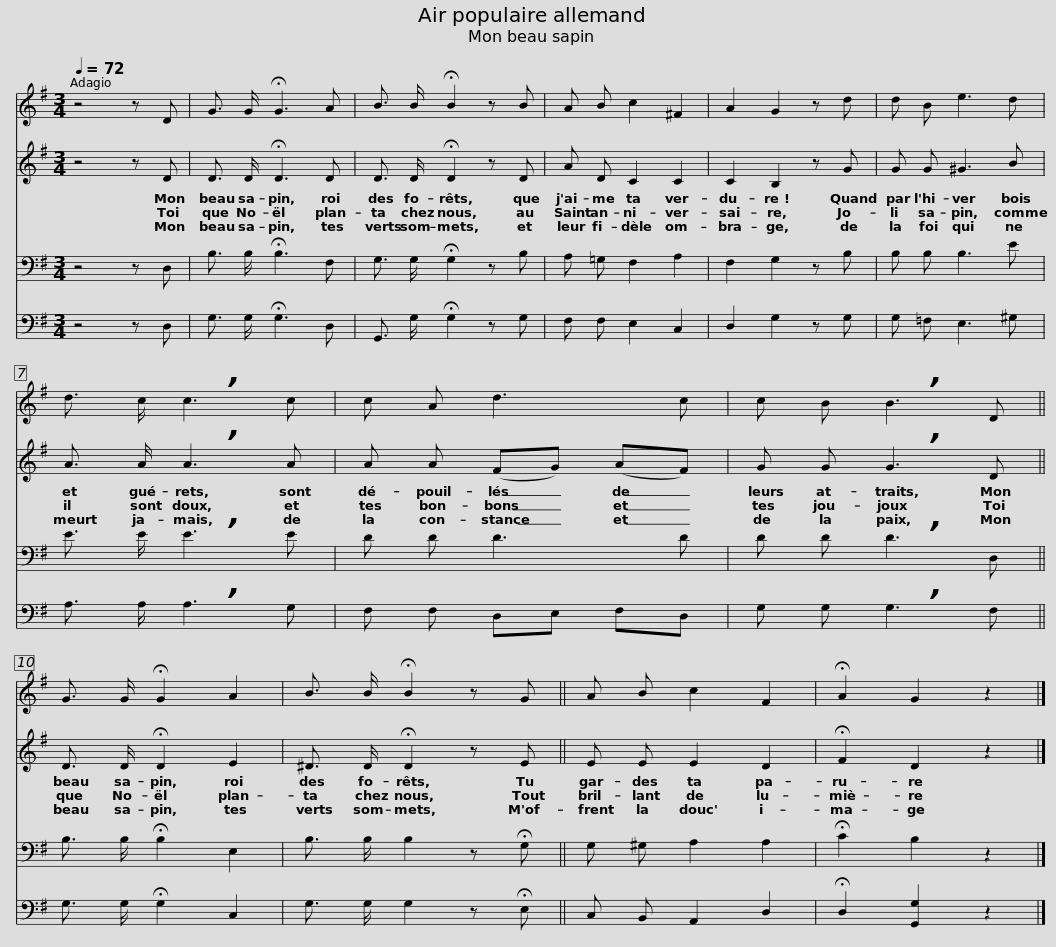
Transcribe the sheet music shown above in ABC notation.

X:1
%%score 1 2 3 4
L:1/8
Q:1/4=72
M:3/4
I:linebreak $
K:G
V:1 treble
V:2 treble
V:3 bass
V:4 bass
V:1
 z4 z D | G3/2 G/ !fermata!G3 A | B3/2 B/ !fermata!B2 z B | A B c2 ^F2 | A2 G2 z d |$ %5
 d B e3 d | d3/2 c/ !breath!c3 c | c A d3 c | c B !breath!B3 D ||$ G3/2 G/ !fermata!G2 A2 | %10
 B3/2 B/ !fermata!B2 z G || A B c2 F2 | !fermata!A2 G2 z2 |] %13
V:2
 z4 z D | D3/2 D/ !fermata!D3 D | D3/2 D/ !fermata!D2 z D | A D C2 C2 | C2 B,2 z G |$ %5
 G G ^G3 B | A3/2 A/ !breath!A3 A | A A (FG) (AF) | G G !breath!G3 D ||$ D3/2 D/ !fermata!D2 E2 | %10
 ^D3/2 D/ !fermata!D2 z E || E E E2 D2 | !fermata!F2 D2 z2 |] %13
V:3
 z4 z D, | B,3/2 B,/ !fermata!B,3 F, | G,3/2 G,/ !fermata!G,2 z B, | A, =G, F,2 A,2 | F,2 G,2 z B, |$ %5
 B, B, B,3 E | E3/2 E/ !breath!E3 E | D D D3 D | D D !breath!D3 D, ||$ B,3/2 B,/ !fermata!B,2 E,2 | %10
 B,3/2 B,/ B,2 z !fermata!G, || G, ^G, A,2 A,2 | !fermata!C2 B,2 z2 |] %13
V:4
 z4 z D, | G,3/2 G,/ !fermata!G,3 D, | G,,3/2 G,/ !fermata!G,2 z G, | F, F, E,2 C,2 | D,2 G,2 z G, |$ %5
 G, =F, E,3 ^G, | A,3/2 A,/ !breath!A,3 G, | F, F, D,E, F,D, | G, G, !breath!G,3 F, ||$ G,3/2 G,/ !fermata!G,2 C,2 | %10
 G,3/2 G,/ G,2 z !fermata!E, || C, B,, A,,2 D,2 | !fermata!D,2 [G,,G,]2 z2 |] %13
